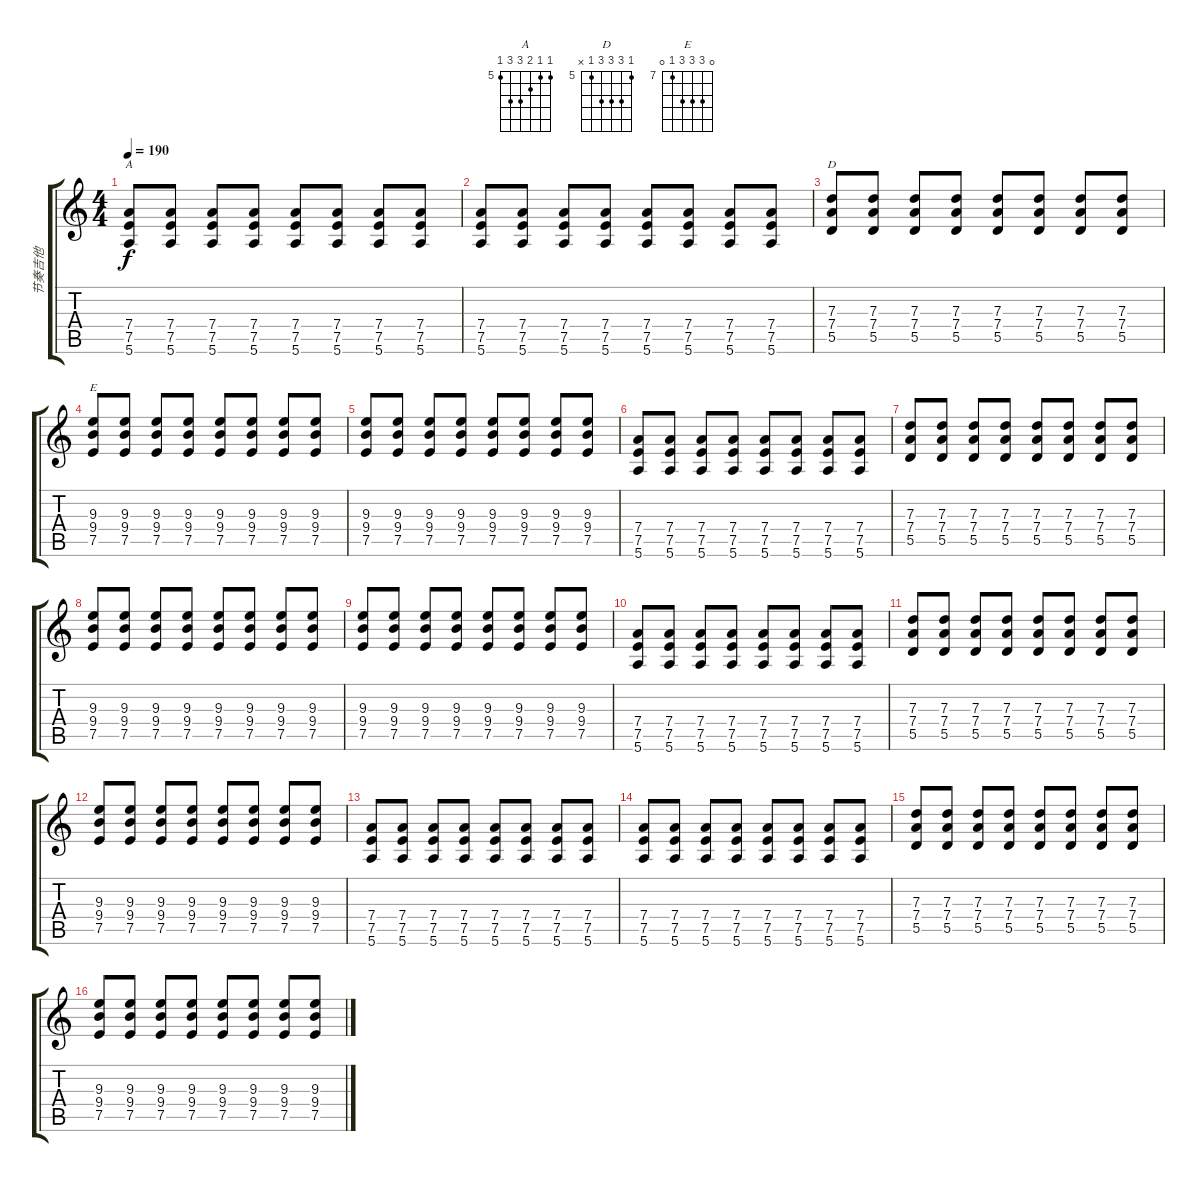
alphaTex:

\track ("节奏吉他" "节奏吉他") {instrument overdrivenguitar}
\staff {score tabs}
\tuning (E4 B3 G3 D3 A2 E2) {hide}
\chord ("A" 5 5 6 7 7 5) {firstfret 5}
\chord ("D" 5 7 7 7 5 x) {firstfret 5}
\chord ("E" 0 9 9 9 7 0) {firstfret 7}
\ts (4 4)
\tempo 190
\clef g2
\ks c
(7.4 7.5 5.6).8{ch "A" dy f} (7.4 7.5 5.6).8 (7.4 7.5 5.6).8 (7.4 7.5 5.6).8 (7.4 7.5 5.6).8 (7.4 7.5 5.6).8 (7.4 7.5 5.6).8 (7.4 7.5 5.6).8 |
(7.4 7.5 5.6).8 (7.4 7.5 5.6).8 (7.4 7.5 5.6).8 (7.4 7.5 5.6).8 (7.4 7.5 5.6).8 (7.4 7.5 5.6).8 (7.4 7.5 5.6).8 (7.4 7.5 5.6).8 |
(7.3 7.4 5.5).8{ch "D"} (7.3 7.4 5.5).8 (7.3 7.4 5.5).8 (7.3 7.4 5.5).8 (7.3 7.4 5.5).8 (7.3 7.4 5.5).8 (7.3 7.4 5.5).8 (7.3 7.4 5.5).8 |
(9.3 9.4 7.5).8{ch "E"} (9.3 9.4 7.5).8 (9.3 9.4 7.5).8 (9.3 9.4 7.5).8 (9.3 9.4 7.5).8 (9.3 9.4 7.5).8 (9.3 9.4 7.5).8 (9.3 9.4 7.5).8 |
(9.3 9.4 7.5).8 (9.3 9.4 7.5).8 (9.3 9.4 7.5).8 (9.3 9.4 7.5).8 (9.3 9.4 7.5).8 (9.3 9.4 7.5).8 (9.3 9.4 7.5).8 (9.3 9.4 7.5).8 |
(7.4 7.5 5.6).8 (7.4 7.5 5.6).8 (7.4 7.5 5.6).8 (7.4 7.5 5.6).8 (7.4 7.5 5.6).8 (7.4 7.5 5.6).8 (7.4 7.5 5.6).8 (7.4 7.5 5.6).8 |
(7.3 7.4 5.5).8 (7.3 7.4 5.5).8 (7.3 7.4 5.5).8 (7.3 7.4 5.5).8 (7.3 7.4 5.5).8 (7.3 7.4 5.5).8 (7.3 7.4 5.5).8 (7.3 7.4 5.5).8 |
(9.3 9.4 7.5).8 (9.3 9.4 7.5).8 (9.3 9.4 7.5).8 (9.3 9.4 7.5).8 (9.3 9.4 7.5).8 (9.3 9.4 7.5).8 (9.3 9.4 7.5).8 (9.3 9.4 7.5).8 |
(9.3 9.4 7.5).8 (9.3 9.4 7.5).8 (9.3 9.4 7.5).8 (9.3 9.4 7.5).8 (9.3 9.4 7.5).8 (9.3 9.4 7.5).8 (9.3 9.4 7.5).8 (9.3 9.4 7.5).8 |
(7.4 7.5 5.6).8 (7.4 7.5 5.6).8 (7.4 7.5 5.6).8 (7.4 7.5 5.6).8 (7.4 7.5 5.6).8 (7.4 7.5 5.6).8 (7.4 7.5 5.6).8 (7.4 7.5 5.6).8 |
(7.3 7.4 5.5).8 (7.3 7.4 5.5).8 (7.3 7.4 5.5).8 (7.3 7.4 5.5).8 (7.3 7.4 5.5).8 (7.3 7.4 5.5).8 (7.3 7.4 5.5).8 (7.3 7.4 5.5).8 |
(9.3 9.4 7.5).8 (9.3 9.4 7.5).8 (9.3 9.4 7.5).8 (9.3 9.4 7.5).8 (9.3 9.4 7.5).8 (9.3 9.4 7.5).8 (9.3 9.4 7.5).8 (9.3 9.4 7.5).8 |
(7.4 7.5 5.6).8 (7.4 7.5 5.6).8 (7.4 7.5 5.6).8 (7.4 7.5 5.6).8 (7.4 7.5 5.6).8 (7.4 7.5 5.6).8 (7.4 7.5 5.6).8 (7.4 7.5 5.6).8 |
(7.4 7.5 5.6).8 (7.4 7.5 5.6).8 (7.4 7.5 5.6).8 (7.4 7.5 5.6).8 (7.4 7.5 5.6).8 (7.4 7.5 5.6).8 (7.4 7.5 5.6).8 (7.4 7.5 5.6).8 |
(7.3 7.4 5.5).8 (7.3 7.4 5.5).8 (7.3 7.4 5.5).8 (7.3 7.4 5.5).8 (7.3 7.4 5.5).8 (7.3 7.4 5.5).8 (7.3 7.4 5.5).8 (7.3 7.4 5.5).8 |
(9.3 9.4 7.5).8 (9.3 9.4 7.5).8 (9.3 9.4 7.5).8 (9.3 9.4 7.5).8 (9.3 9.4 7.5).8 (9.3 9.4 7.5).8 (9.3 9.4 7.5).8 (9.3 9.4 7.5).8
